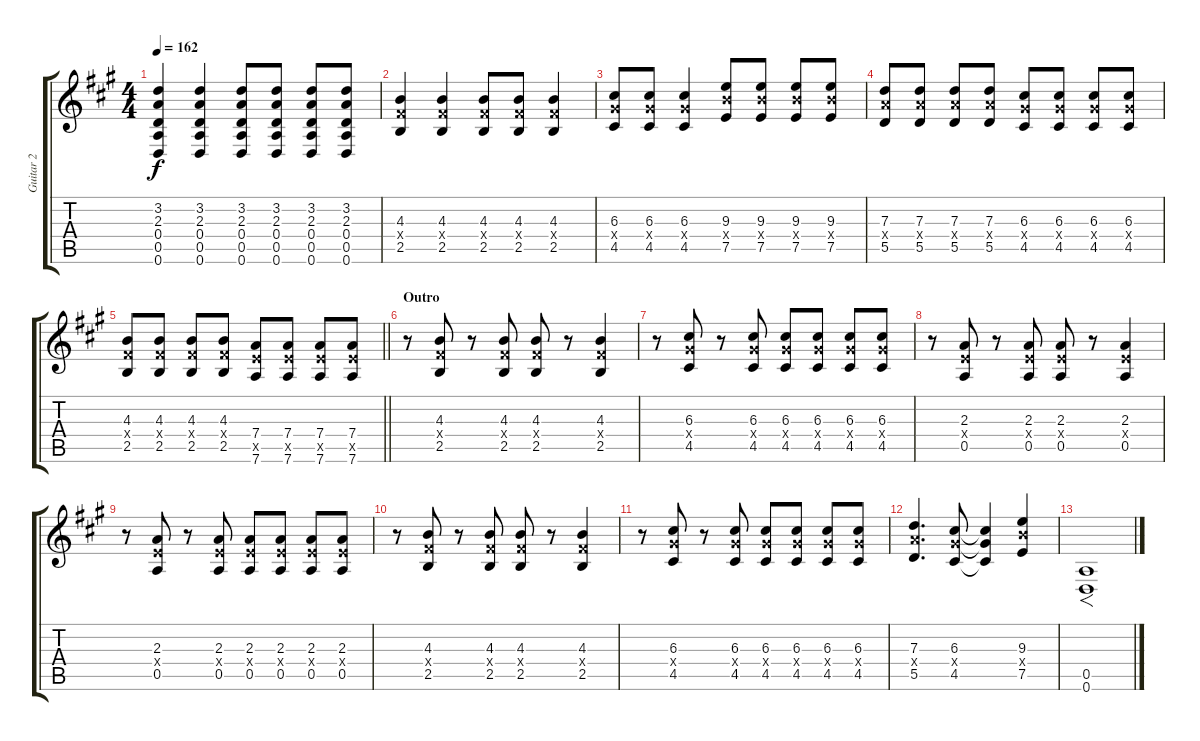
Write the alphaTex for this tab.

\track ("Guitar 2" "Guitar 2") {instrument acousticguitarsteel}
\staff {score tabs}
\tuning (E4 B3 G3 D3 A2 D2) {hide}
\ts (4 4)
\tempo 162
\clef g2
\ks a
(3.2 2.3 0.4 0.5 0.6).4{dy f} (3.2 2.3 0.4 0.5 0.6).4 (3.2 2.3 0.4 0.5 0.6).8 (3.2 2.3 0.4 0.5 0.6).8 (3.2 2.3 0.4 0.5 0.6).8 (3.2 2.3 0.4 0.5 0.6).8 |
(4.3 4.4{x} 2.5).4 (4.3 4.4{x} 2.5).4 (4.3 4.4{x} 2.5).8 (4.3 4.4{x} 2.5).8 (4.3 4.4{x} 2.5).4 |
(6.3 6.4{x} 4.5).8 (6.3 6.4{x} 4.5).8 (6.3 6.4{x} 4.5).4 (9.3 9.4{x} 7.5).8 (9.3 9.4{x} 7.5).8 (9.3 9.4{x} 7.5).8 (9.3 9.4{x} 7.5).8 |
(7.3 7.4{x} 5.5).8 (7.3 7.4{x} 5.5).8 (7.3 7.4{x} 5.5).8 (7.3 7.4{x} 5.5).8 (6.3 6.4{x} 4.5).8 (6.3 6.4{x} 4.5).8 (6.3 6.4{x} 4.5).8 (6.3 6.4{x} 4.5).8 |
\barLineRight lightlight
(4.3 4.4{x} 2.5).8 (4.3 4.4{x} 2.5).8 (4.3 4.4{x} 2.5).8 (4.3 4.4{x} 2.5).8 (7.4 7.5{x} 7.6).8 (7.4 7.5{x} 7.6).8 (7.4 7.5{x} 7.6).8 (7.4 7.5{x} 7.6).8 |
\section ("" "Outro")
r.8 (4.3 4.4{x} 2.5).8 r.8 (4.3 4.4{x} 2.5).8 (4.3 4.4{x} 2.5).8 r.8 (4.3 4.4{x} 2.5).4 |
r.8 (6.3 6.4{x} 4.5).8 r.8 (6.3 6.4{x} 4.5).8 (6.3 6.4{x} 4.5).8 (6.3 6.4{x} 4.5).8 (6.3 6.4{x} 4.5).8 (6.3 6.4{x} 4.5).8 |
r.8 (2.3 2.4{x} 0.5).8 r.8 (2.3 2.4{x} 0.5).8 (2.3 2.4{x} 0.5).8 r.8 (2.3 2.4{x} 0.5).4 |
r.8 (2.3 2.4{x} 0.5).8 r.8 (2.3 2.4{x} 0.5).8 (2.3 2.4{x} 0.5).8 (2.3 2.4{x} 0.5).8 (2.3 2.4{x} 0.5).8 (2.3 2.4{x} 0.5).8 |
r.8 (4.3 4.4{x} 2.5).8 r.8 (4.3 4.4{x} 2.5).8 (4.3 4.4{x} 2.5).8 r.8 (4.3 4.4{x} 2.5).4 |
r.8 (6.3 6.4{x} 4.5).8 r.8 (6.3 6.4{x} 4.5).8 (6.3 6.4{x} 4.5).8 (6.3 6.4{x} 4.5).8 (6.3 6.4{x} 4.5).8 (6.3 6.4{x} 4.5).8 |
(7.3 7.4{x} 5.5).4{d} (6.3 6.4{x} 4.5).8 (6.3{t} 6.4{t} 4.5{t}).4 (9.3 9.4{x} 7.5).4 |
(0.5 0.6).1{f}
